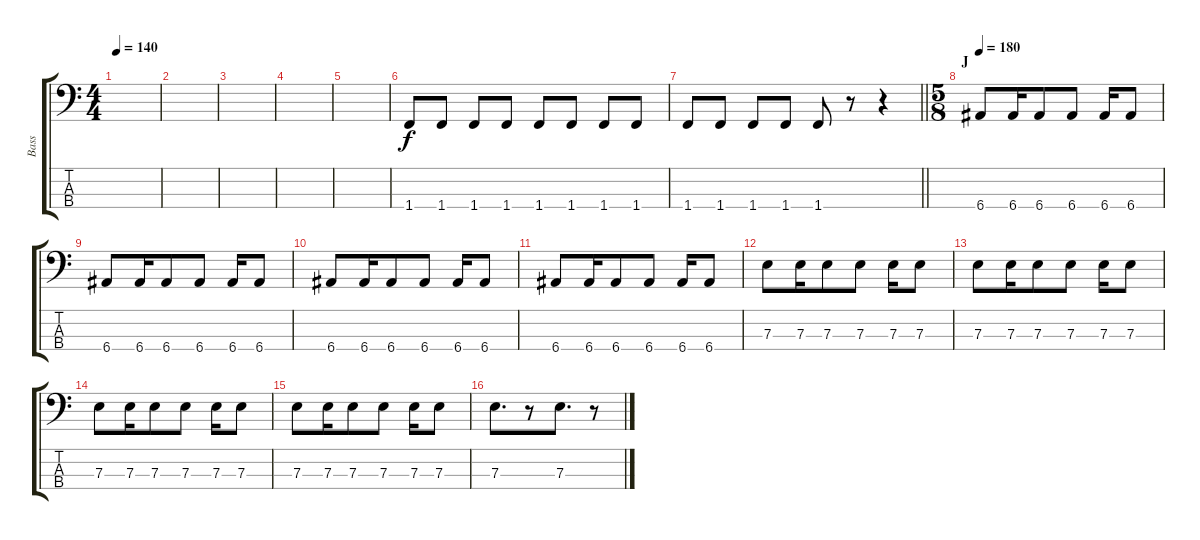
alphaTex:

\track ("Bass" "Bass") {instrument electricbasspick}
\staff {score tabs}
\tuning (G2 D2 A1 E1) {hide}
\ts (4 4)
\tempo 140
\clef f4
\ks c
|
|
|
|
|
1.4.8 1.4.8 1.4.8 1.4.8 1.4.8 1.4.8 1.4.8 1.4.8 |
\barLineRight lightlight
1.4.8 1.4.8 1.4.8 1.4.8 1.4.8 r.8 r.4 |
\ts (5 8)
\section ("" "J")
\tempo 180
6.4.8{instrument electricbasspick} 6.4.16 6.4.8 6.4.8 6.4.16 6.4.8 |
6.4.8 6.4.16 6.4.8 6.4.8 6.4.16 6.4.8 |
6.4.8 6.4.16 6.4.8 6.4.8 6.4.16 6.4.8 |
6.4.8 6.4.16 6.4.8 6.4.8 6.4.16 6.4.8 |
7.3.8 7.3.16 7.3.8 7.3.8 7.3.16 7.3.8 |
7.3.8 7.3.16 7.3.8 7.3.8 7.3.16 7.3.8 |
7.3.8 7.3.16 7.3.8 7.3.8 7.3.16 7.3.8 |
7.3.8 7.3.16 7.3.8 7.3.8 7.3.16 7.3.8 |
7.3.8{d} r.8 7.3.8{d} r.8
